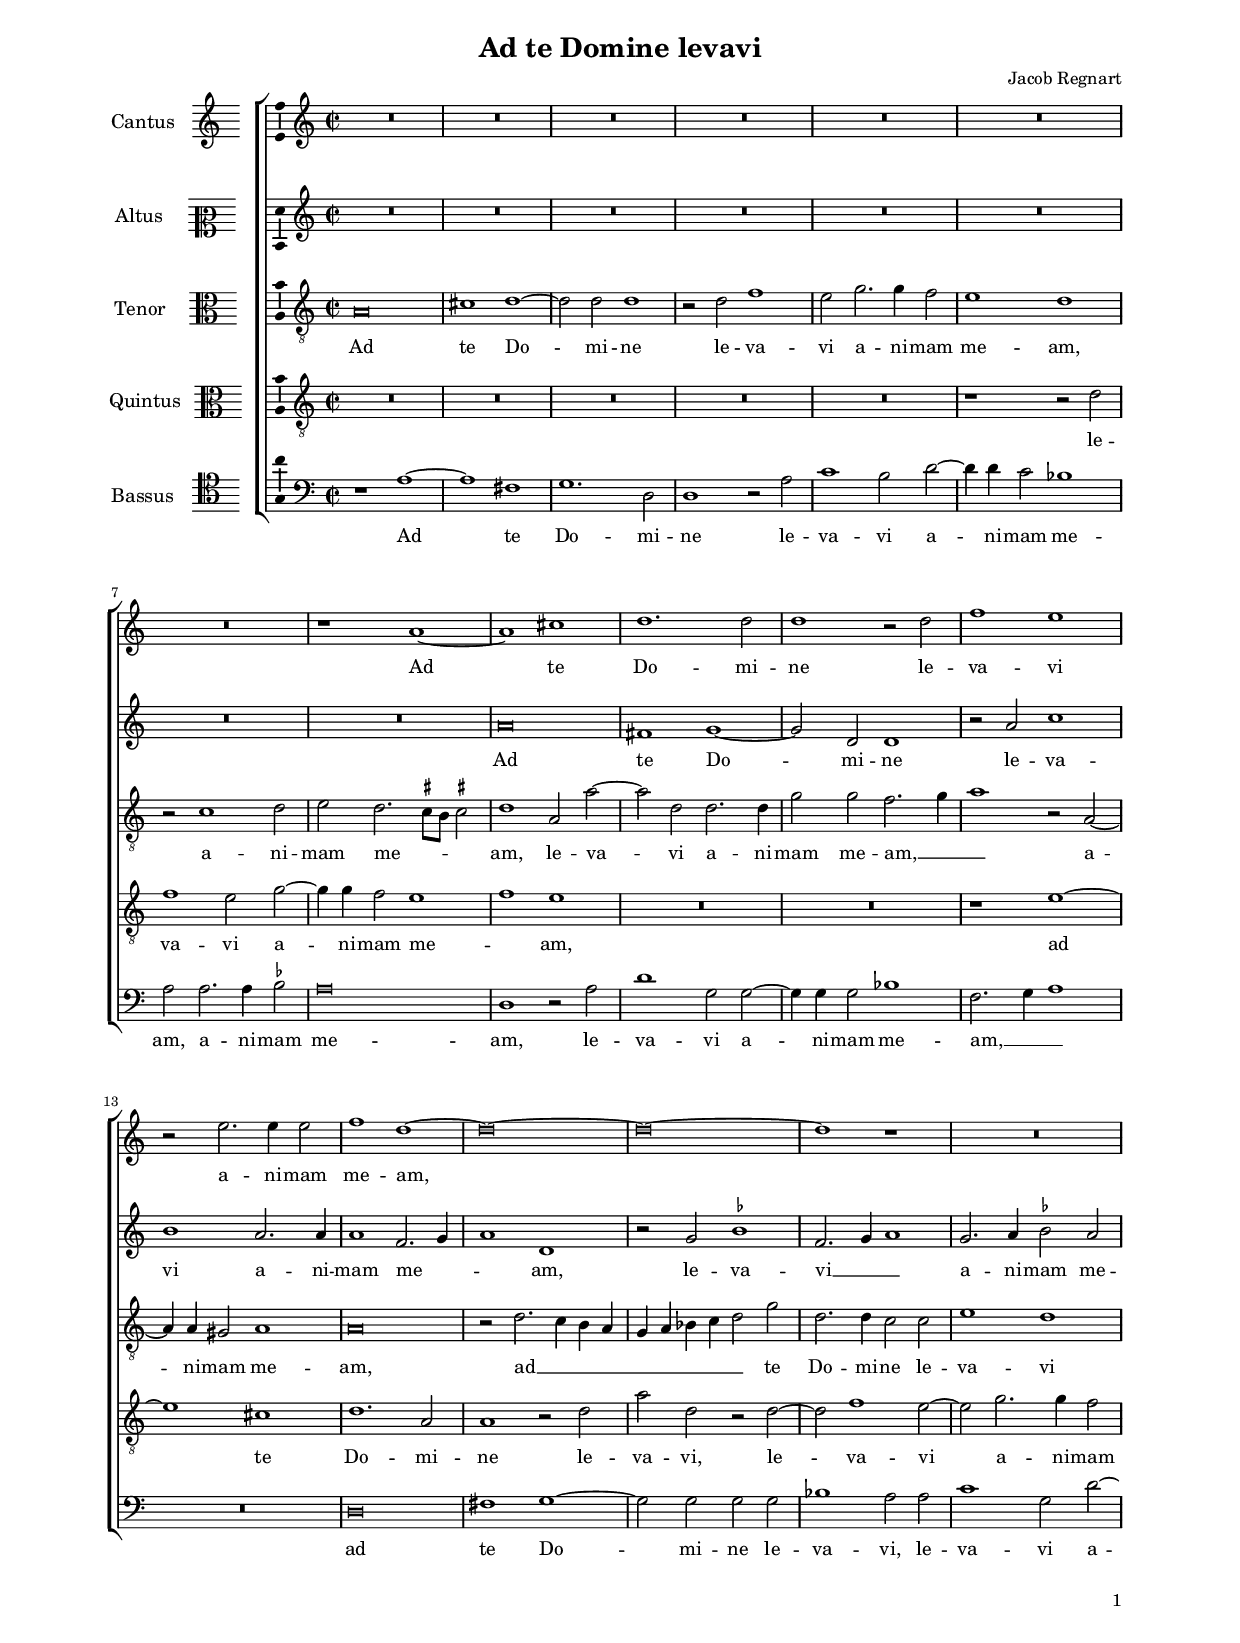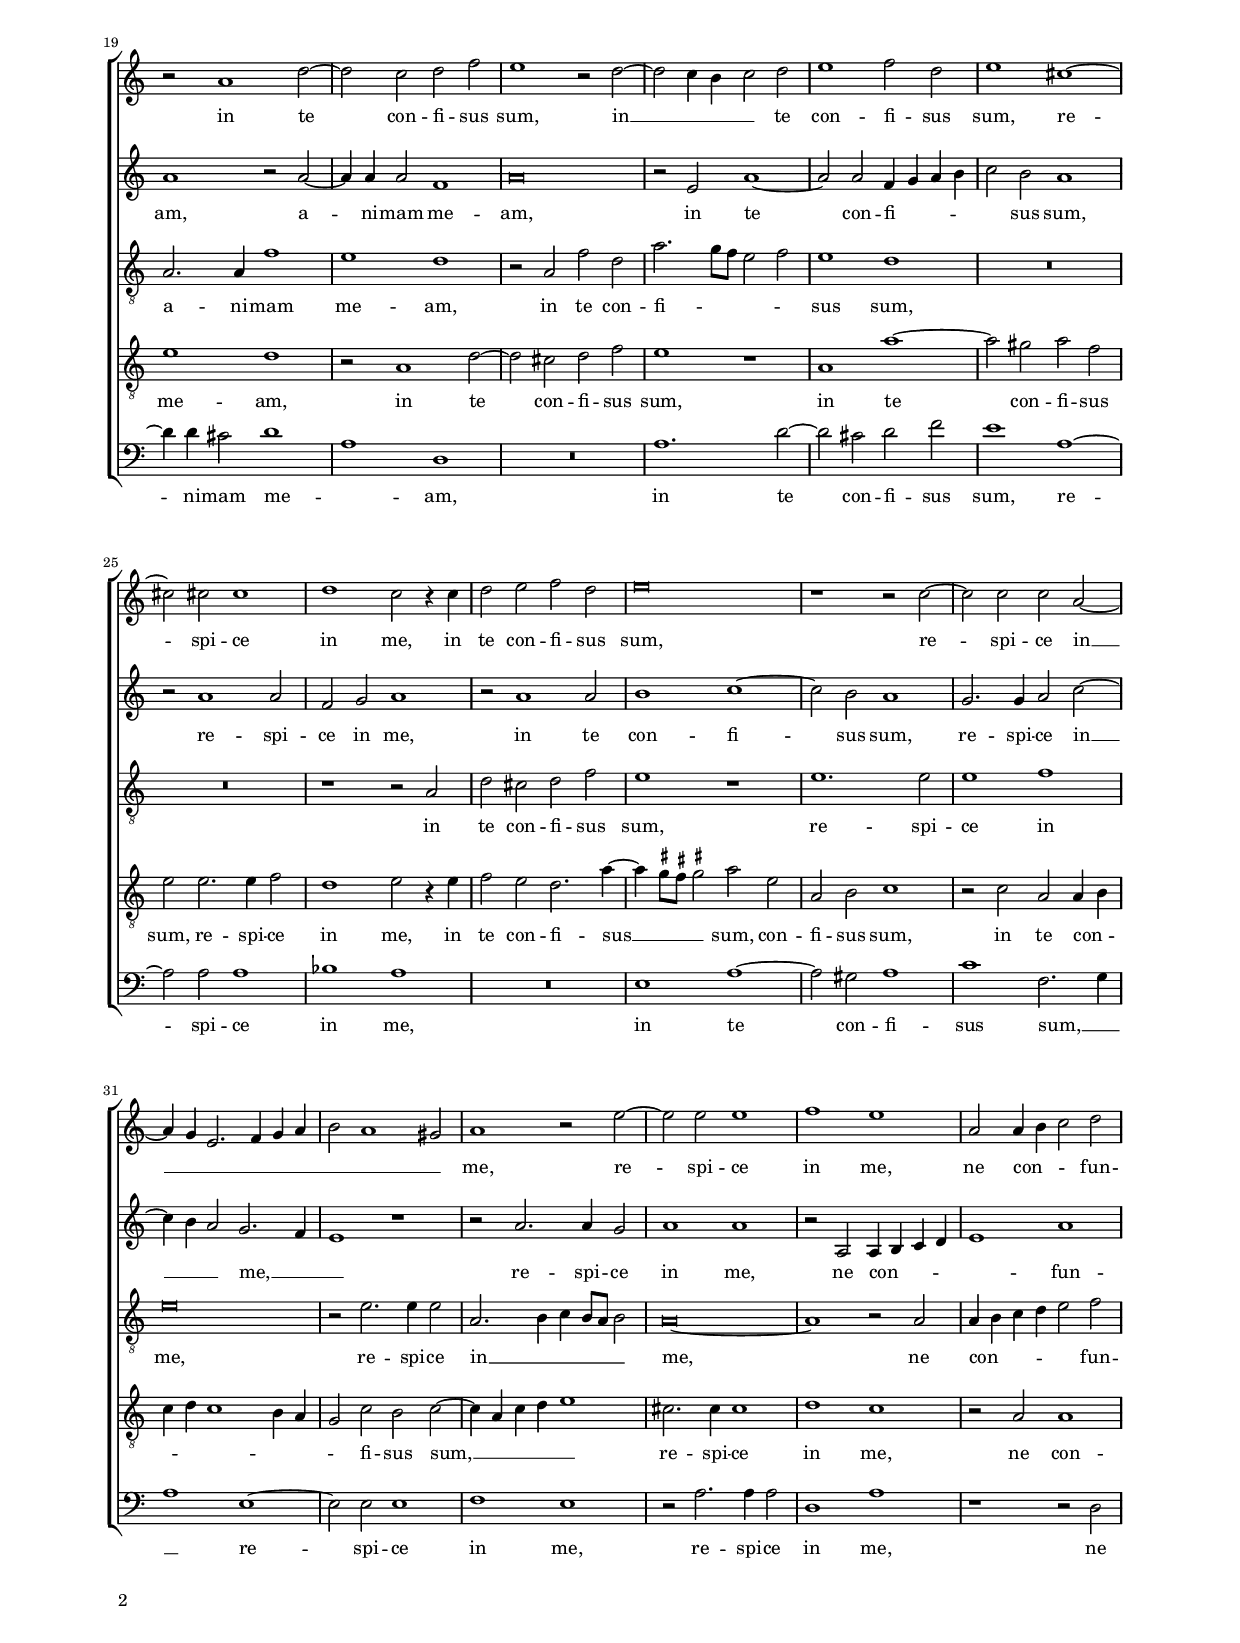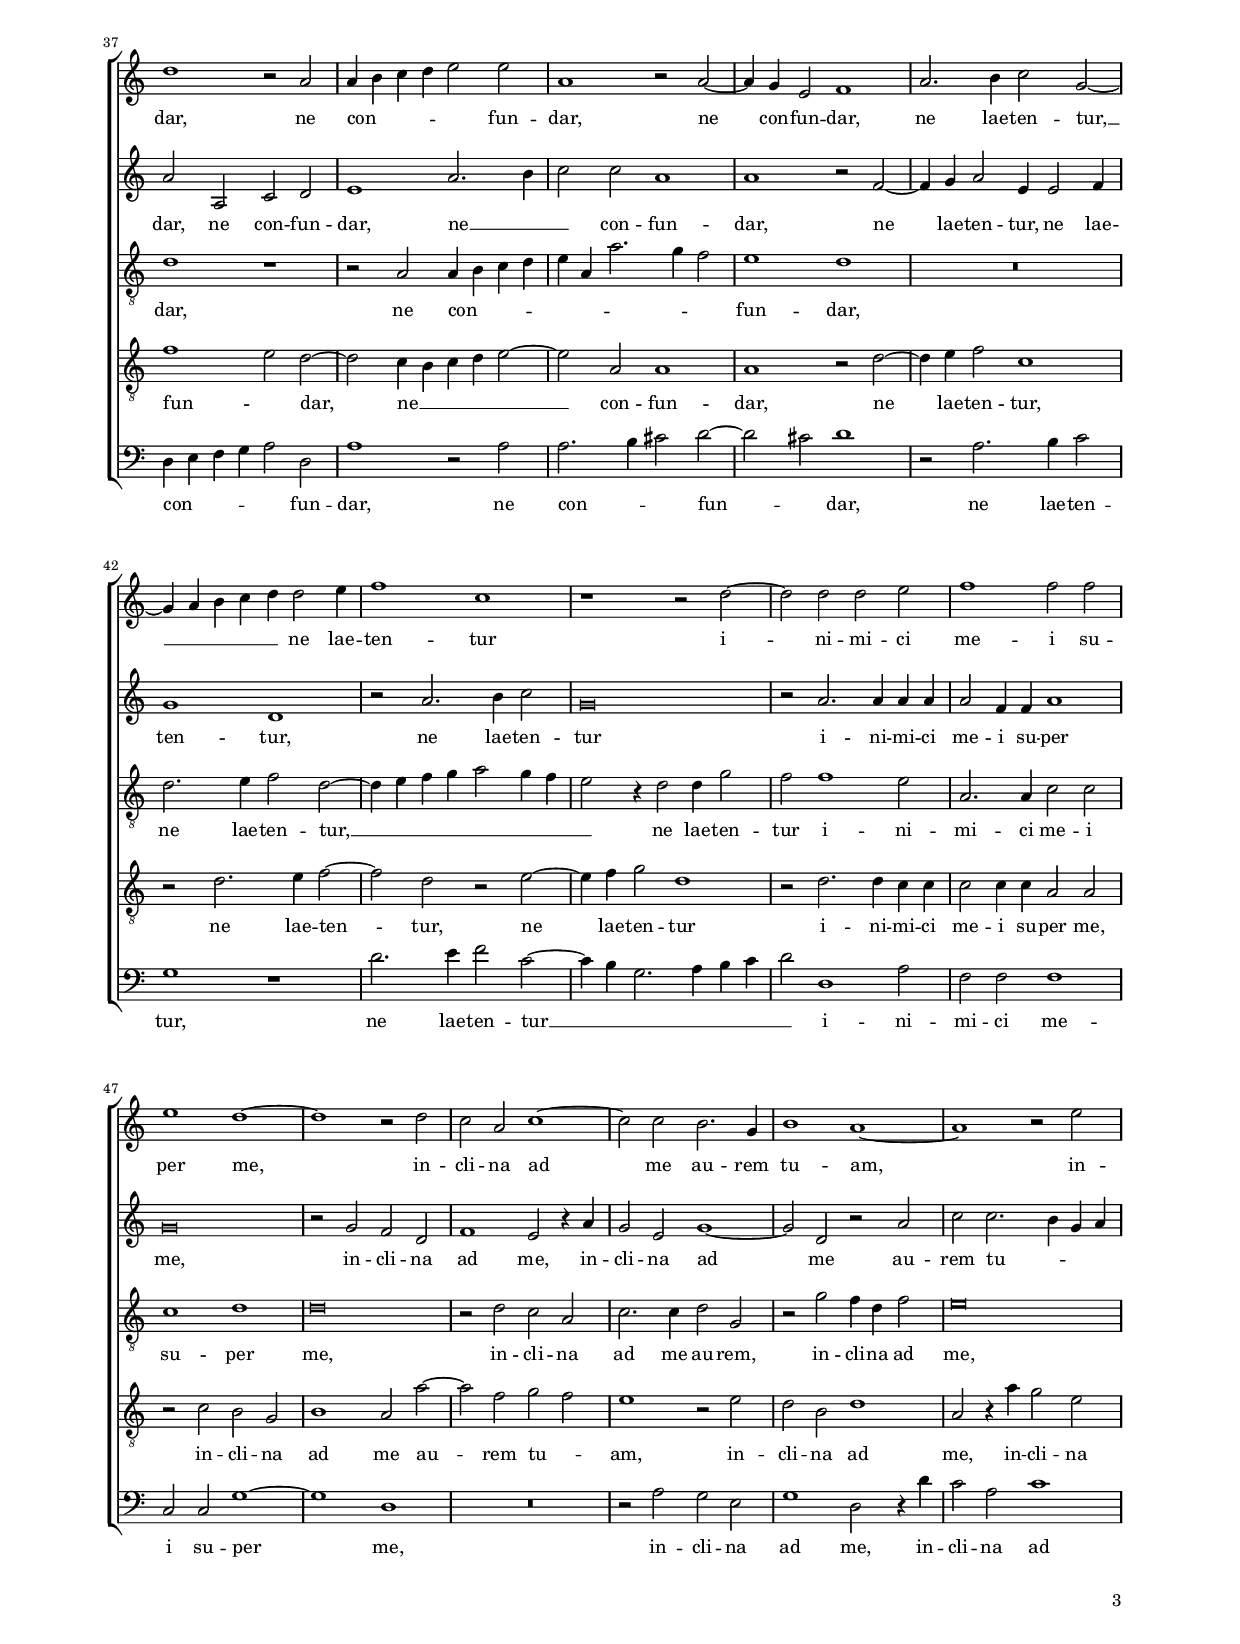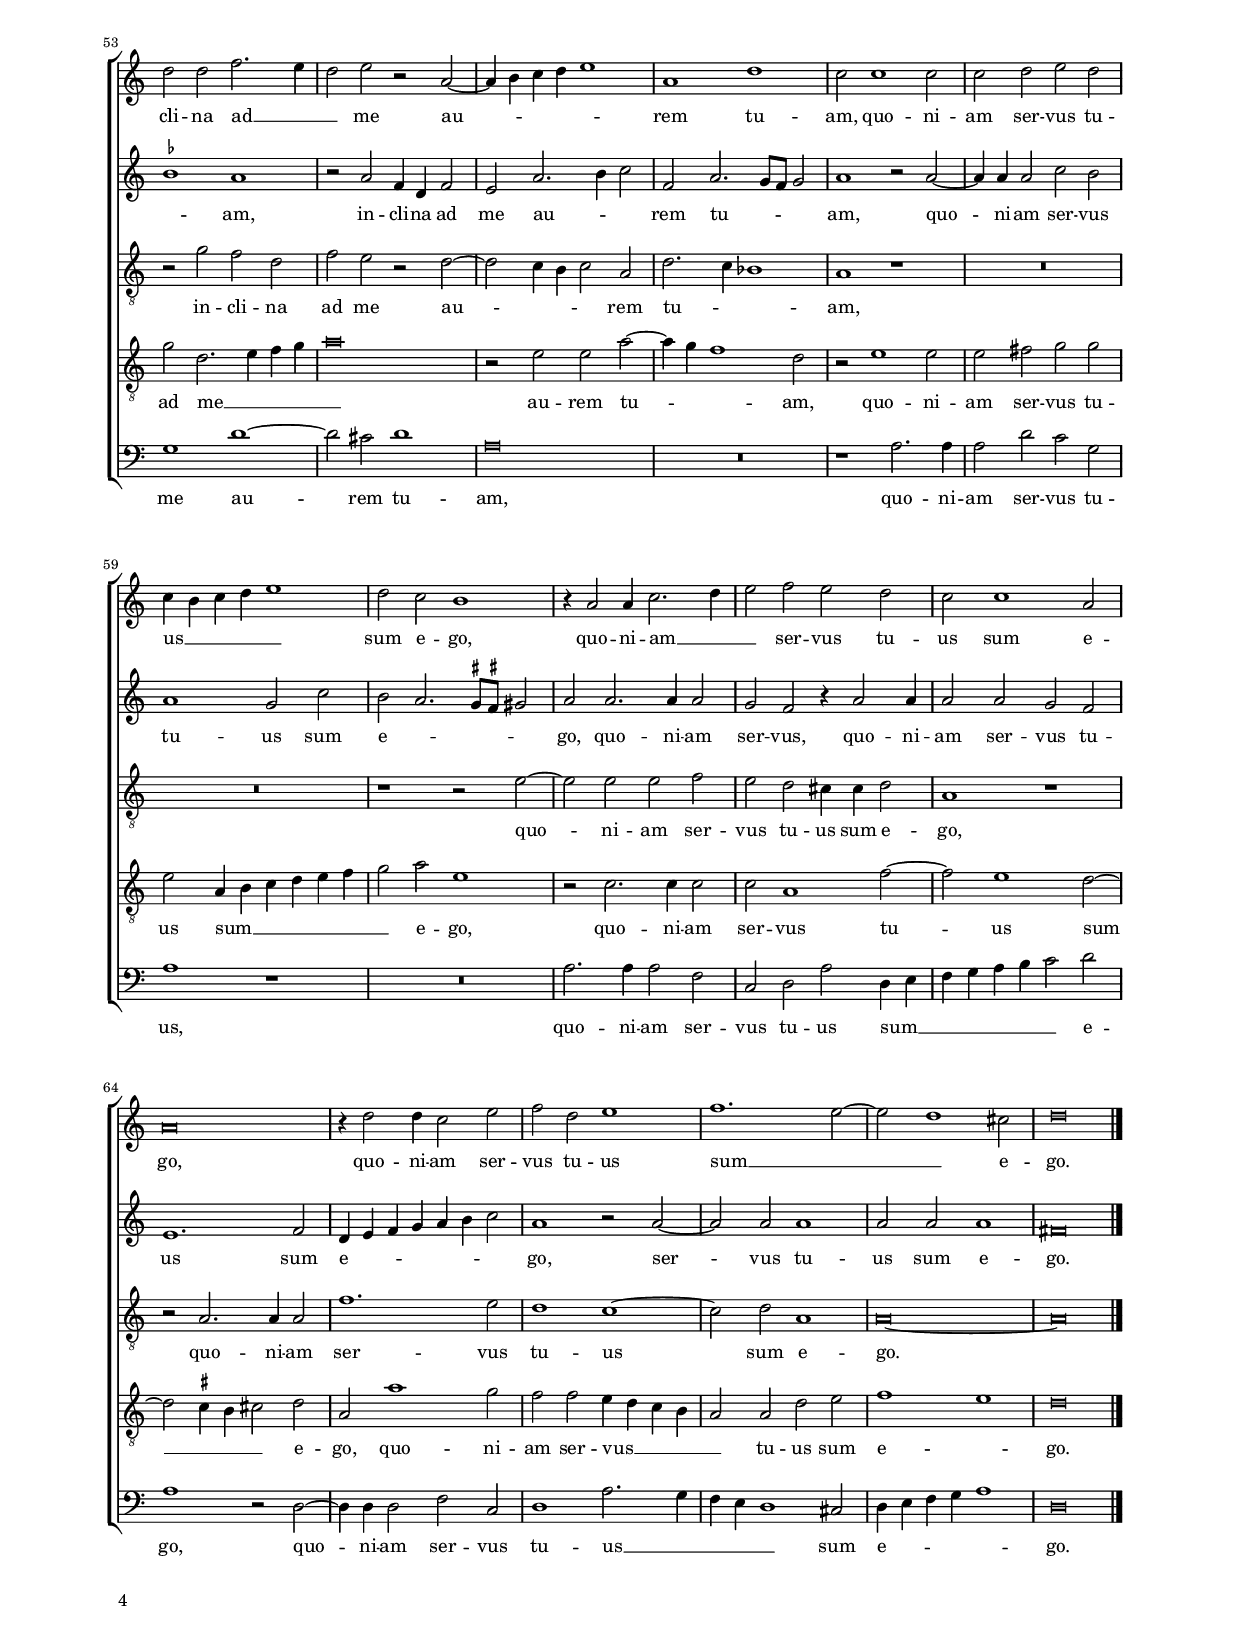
\header
{
  title="Ad te Domine levavi"
  composer="Jacob Regnart"
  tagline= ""
}

\version "2.24.0"
\include "deutsch.ly"
#(set-global-staff-size 15)
% #(set-default-paper-size "letter")
#(ly:set-option 'point-and-click #f)


\paper
	{
	top-margin = 1.8 \cm
	bottom-margin = 1.2 \cm
	left-margin = 2 \cm
	right-margin = 2 \cm
	ragged-bottom = ##f
	ragged-last-bottom = ##t
	print-page-number = ##f
	system-system-spacing = #'((basic-distance . 17) (minimum-distance . 14) (padding . 6) (strechability . 150))
	oddFooterMarkup=\markup   \fill-line { "" \fromproperty #'page:page-number-string }
	evenFooterMarkup=\markup  \fill-line { \fromproperty #'page:page-number-string "" }
	last-bottom-spacing = #'((basic-distance . 12) (minimum-distance . 7) (padding . 4))
%	systems-per-page = 3
%	min-systems-per-page = 3
%	print-all-headers = ##t
%	print-first-page-number = ##t
%	first-page-number = 1
	}

	
global = {
	\key c \major
	\time 2/2 \set Score.measureLength = #(ly:make-moment 2/1)
	\skip 1*2*69 \bar "|."
	}

	ficta = { \once \set suggestAccidentals = ##t }

	forget = #(define-music-function (music) (ly:music?) #{
		\accidentalStyle forget
		$music
		\accidentalStyle default
		#})



incipitcantus = \markup { \score {
	{
	\set Staff.instrumentName = \markup { \fontsize #1 "Cantus" }
	\key c \major
	\clef violin
	s4 \bar ""
	}
	\layout  {
	raggedright = ##t
	indent = 1.6 \cm
	line-width = 2.4\cm
	\context { \Staff \remove Time_signature_engraver }
	\override Staff.Clef.Y-extent = #'(0 . 0)
	}} \hspace #1 }

      
incipitaltus = \markup { \score {
	{
	\set Staff.instrumentName = \markup { \fontsize #1 "Altus" }
	\key c \major
	\clef mezzosoprano
	s4 \bar ""
	}
	\layout  {
	raggedright = ##t
	indent = 1.6 \cm
	line-width = 2.4\cm
	\context { \Staff \remove Time_signature_engraver }
	\override Staff.Clef.Y-extent = #'(0 . 0)
	}} \hspace #1 }


incipittenor = \markup { \score {
	{
	\set Staff.instrumentName = \markup { \fontsize #1 "Tenor" }
	\key c \major
	\clef alto
	s4 \bar ""
	}
	\layout  {
	raggedright = ##t
	indent = 1.6 \cm
	line-width = 2.4\cm
	\context { \Staff \remove Time_signature_engraver }
	\override Staff.Clef.Y-extent = #'(0 . 0)
	}} \hspace #1 }
      
      
incipitquintus = \markup { \score {
	{
	\set Staff.instrumentName = \markup { \fontsize #1 "Quintus" }
	\key c \major
	\clef alto
	s4 \bar ""
	}
	\layout  {
	raggedright = ##t
	indent = 1.6 \cm
	line-width = 2.4\cm
	\context { \Staff \remove Time_signature_engraver }
	\override Staff.Clef.Y-extent = #'(0 . 0)
	}} \hspace #1 }
      
      
incipitbassus = \markup { \score {
	{
	\set Staff.instrumentName = \markup { \fontsize #1 "Bassus" }
	\key c \major
	\clef tenor
	s4 \bar ""
	}
	\layout  {
	raggedright = ##t
	indent = 1.6 \cm
	line-width = 2.4\cm
	\context { \Staff \remove Time_signature_engraver }
	\override Staff.Clef.Y-extent = #'(0 . 0)
	}} \hspace #1 }


cantus =  \relative c''
	{
	R\breve
	R\breve
	R\breve
	R\breve
%5
	R\breve |
	R\breve
	R\breve
	r1 a~
	a1 cis
%10
	d1. d2 |
	d1 r2 d
	f1 e
	r2 e2. e4 e2
	f1 d~
%15
	d\breve~ |
	d\breve~
	d1 r
	R\breve
	r2 a1 d2~
%20
	d2 c d f |
	e1 r2 d~
	d2 c4 h c2 d
	e1 f2 d
	e1 cis~
%25
	cis2 cis cis1 |
	d1 c2 r4 c
	d2 e f d
	e\breve
	r1 r2 c~
%30
	c2 c c a~ |
	a4 g e2. f4 g a
	h2 a1 gis2
	a1 r2 e'~
	e2 e e1
%35
	f1 e |
	a,2 a4 h c2 d
	d1 r2 a
	a4 h c d e2 e
	a,1 r2 a~
%40
	a4 g e2 f1 |
	a2. h4 c2 g~
	g4 a h c d d2 e4
	f1 c
	r1 r2 d~
%45
	d2 d d e |
	f1 f2 f
	e1 d~
	d1 r2 d
	c2 a c1~
%50
	c2 c h2. g4 |
	h1 a~
	a1 r2 e'
	d2 d f2. e4
	d2 e r a,~
%55
	a4 h c d e1 |
	a,1 d
	c2 c1 c2
	c2 d e d
	c4 h c d e1
%60
	d2 c h1 |
	r4 a2 a4 c2. d4
	e2 f e d
	c2 c1 a2
	a\breve
%65
	r4 d2 d4 c2 e |
	f2 d e1
	f1. e2~
	e2 d1 cis2
	d\breve |
	}


altus =  \relative c'
	{
	R\breve
	R\breve
	R\breve
	R\breve
%5
	R\breve |
	R\breve
	R\breve
	R\breve
	a'\breve
%10
	fis1 g~ |
	g2 d d1
	r2 a' c1
	h1 a2. a4
	a1 f2. g4
%15
	a1 d, |
	r2 g \ficta b1
	f2. g4 a1
	g2. a4 \ficta b2 a
	a1 r2 a~
%20
	a4 a a2 f1 |
	a\breve
	r2 e a1~
	a2 a f4 g a h
	c2 h a1
%25
	r2 a1 a2 |
	f2 g a1
	r2 a1 a2
	h1 c~
	c2 h a1
%30
	g2. g4 a2 c~ |
	c4 h a2 g2. f4
	e1 r
	r2 a2. a4 g2
	a1 a
%35
	r2 a, a4 h c d |
	e1 a
	a2 a, c d
	e1 a2. h4
	c2 c a1
%40
	a1 r2 f~ |
	f4 g a2 e4 e2 f4
	g1 d
	r2 a'2. h4 c2
	g\breve
%45
	r2 a2. a4 a a  |
	a2 f4 f a1
	g\breve
	r2 g f d
	f1 e2 r4 a
%50
	g2 e g1~ |
	g2 d r a'
	c2 c2. h4 g a
	\ficta b1 a
	r2 a f4 d f2
%55
	e2 a2. h4 c2 |
	f,2 a2. g8 f g2
	a1 r2 a~
	a4 a a2 c h
	a1 g2 c
%60
	h2 a2. \ficta gis8 \ficta fis gis!2 |
	a2 a2. a4 a2
	g2 f r4 a2 a4
	a2 a g f
	e1. f2
%65
	d4 e f g a h c2 |
	a1 r2 a~
	a2 a a1
	a2 a a1
	fis\breve |
	}


tenor =  \relative c'
	{
	a\breve
	cis1 d~
	d2 d d1
	r2 d f1
%5
	e2 g2. g4 f2 |
	e1 d
	r2 c1 d2
	e2 d2. \ficta cis8 h \ficta cis!2
	d1 a2 a'~
%10
	a2 d, d2. d4 |
	g2 g f2. g4
	a1 r2 a,~
	a4 a gis2 a1
	a\breve
%15
	r2 d2. c4 h a |
	g4 a b c d2 g
	d2. d4 c2 c
	e1 d
	a2. a4 f'1
%20
	e1 d |
	r2 a f' d
	a'2. g8 f e2 f
	e1 d
	R\breve
%25
	R\breve |
	r1 r2 a
	d2 cis d f
	e1 r
	e1. e2
%30
	e1 f |
	e\breve
	r2 e2. e4 e2
	a,2. h4 c h8 a h2
	a\breve~
%35
	a1 r2 a |
	a4 h c d e2 f
	d1 r
	r2 a a4 h c d
	e4 a, a'2. g4 f2
%40
	e1 d |
	R\breve
	d2. e4 f2 d~
	d4 e f g a2 g4 f
	e2 r4 d2 d4 g2
%45
	f2 f1 e2 |
	a,2. a4 c2 c
	c1 d
	d\breve
	r2 d c a
%50
	c2. c4 d2 g, |
	r2 g' f4 d f2
	e\breve
	r2 g f d
	f2 e r d~
%55
	d2 c4 h c2 a |
	d2. c4 b1
	a1 r
	R\breve
	R\breve
%60
	r1 r2 e'~ | 
	e2 e e f
	e2 d cis4 cis d2
	a1 r
	r2 a2. a4 a2
%65
	f'1. e2 |
	d1 c~
	c2 d a1
	a\breve~
        a\breve |
	}


quintus  =  \relative c'
	{
	R\breve
	R\breve
	R\breve
	R\breve
%5
	R\breve |
	r1 r2 d
	f1 e2 g~
	g4 g f2 e1
	f1 e
%10
	R\breve |
	R\breve
	r1 e~
	e1 cis
	d1. a2
%15
	a1 r2 d |
	a'2 d, r d~
	d2 f1 e2~
	e2 g2. g4 f2
	e1 d
%20
	r2 a1 d2~ |
	d2 cis d f
	e1 r
	a,1 a'~
	a2 gis a f
%25
	e2 e2. e4 f2 |
	d1 e2 r4 e
	f2 e d2. a'4~
	a4 \ficta gis8 \ficta fis \ficta gis!2 a e
	a,2 h c1
%30
	r2 c a a4 h |
	c4 d c1 h4 a
	g2 c h c~
	c4 a c d e1
	cis2. cis4 cis1 
%35
	d1 c |
	r2 a a1
	f'1 e2 d~
	d2 c4 h c d e2~
	e2 a, a1
%40
	a1 r2 d~ |
	d4 e f2 c1
	r2 d2. e4 f2~
	f2 d r e~
	e4 f g2 d1
%45
	r2 d2. d4 c c |
	c2 c4 c a2 a
	r2 c h g
	h1 a2 a'~
	a2 f g f
%50
	e1 r2 e |
	d2 h d1
	a2 r4 a' g2 e
	g2 d2. e4 f g
	a\breve
%55
	r2 e e a~ |
	a4 g f1 d2
	r2 e1 e2
	e2 fis g g
	e2 a,4 h c d e f
%60
	g2 a e1 |
	r2 c2. c4 c2
	c2 a1 f'2~
	f2 e1 d2~
	d2 \ficta cis4 h cis!2 d
%65
	a2 a'1 g2 |
	f2 f e4 d c h
	a2 a d e
	f1 e
	d\breve |
	}


bassus  =  \relative c
	{
	r1 a'~
	a1 fis
	g1. d2
	d1 r2 a'
%5
	c1 h2 d~ |
	d4 d c2 b1
	a2 a2. a4 \ficta b2
	a\breve
	d,1 r2 a'
%10
	d1 g,2 g~ |
	g4 g g2 b1
	f2. g4 a1
	R\breve
	d,\breve
%15
	fis1 g~ |
	g2 g g g
	b1 a2 a
	c1 g2 d'~
	d4 d cis2 d1
%20
	a1 d, |
	R\breve
	a'1. d2~
	d2 cis d f
	e1 a,~
%25
	a2 a a1 |
	b1 a
	R\breve
	e1 a~
	a2 gis a1
%30
	c1 f,2. g4 |
	a1 e~
	e2 e e1
	f1 e
	r2 a2. a4 a2
%35
	d,1 a' |
	r1 r2 d,
	d4 e f g a2 d,
	a'1 r2 a
	a2. h4 cis2 d~
%40
	d2 cis d1 |
	r2 a2. h4 c2
	g1 r
	d'2. e4 f2 c~
	c4 h g2. a4 h c
%45
	d2 d,1 a'2 |
	f2 f f1
	c2 c g'1~
	g1 d
	R\breve
%50
	r2 a' g e |
	g1 d2 r4 d'
	c2 a c1
	g1 d'~
	d2 cis d1
%55
	a\breve |
	R\breve
	r1 a2. a4
	a2 d c g
	a1 r
%60
	R\breve |
	a2. a4 a2 f
	c2 d a' d,4 e
	f4 g a h c2 d
	a1 r2 d,~
%65
	d4 d d2 f c |
	d1 a'2. g4
	f4 e d1 cis2
	d4 e f g a1
	d,\breve |
	}


lyricscantus = \lyricmode {
	Ad te Do -- mi -- ne le -- va -- vi a -- ni -- mam me -- am,
        in te con -- fi -- sus sum,
        in __ _ _ _ te con -- fi -- sus sum,
        re -- spi -- ce in me,
        in te con -- fi -- sus sum,
        re -- spi -- ce in __ _ _ _ _ _ _ _ _ me,
        re -- spi -- ce in me,
        ne con -- _ _ fun -- dar,
        ne con -- _ _ _ _ fun -- dar,
        ne con -- fun -- dar,
        ne lae -- ten -- tur, __ _ _ _ _
        ne lae -- ten -- tur i -- ni -- mi -- ci me -- i su -- per me,
        in -- cli -- na ad me au -- rem tu -- am,
        in -- cli -- na ad __ _ _ me au -- _ _ _ _ rem tu -- am,
        quo -- ni -- am ser -- vus tu -- us __ _ _ _ _ sum e -- go,
        quo -- ni -- am __ _ _ ser -- vus tu -- us sum e -- go,
        quo -- ni -- am ser -- vus tu -- us sum __ _ _ e -- go.
	}


lyricsaltus = \lyricmode {
	Ad te Do -- mi -- ne le -- va -- vi a -- ni -- mam me -- _ _ am,
        le -- va -- vi __ _ _ a -- ni -- mam me -- am,
        a -- ni -- mam me -- am,
        in te con -- fi -- _ _ _ _ sus sum,
        re -- spi -- ce in me,
        in te con -- fi -- sus sum,
        re -- spi -- ce in __ _ _ me, __ _ _
        re -- spi -- ce in me,
        ne con -- _ _ _ _ fun -- dar,
        ne con -- fun -- dar,
        ne __ _ _ con -- fun -- dar,
        ne lae -- ten -- tur,
        ne lae -- ten -- tur,
        ne lae -- ten -- tur i -- ni -- mi -- ci me -- i su -- per me,
        in -- cli -- na ad me,
        in -- cli -- na ad me au -- rem tu -- _ _ _ _ am,
        in -- cli -- na ad me au -- _ _ rem tu -- _ _ _ am,
        quo -- ni -- am ser -- vus tu -- us sum e -- _ _ _ _ go,
        quo -- ni -- am ser -- vus,
        quo -- ni -- am ser -- vus tu -- us sum e -- _ _ _ _ _ _ go,
        ser -- vus tu -- us sum e -- go.
	}


lyricstenor = \lyricmode {
	Ad te Do -- mi -- ne le -- va -- vi a -- ni -- mam me -- am,
        a -- ni -- mam me -- _ _ _ am,
        le -- va -- vi a -- ni -- mam me -- am, __ _ _
        a -- ni -- mam me -- am,
        ad __ _ _ _ _ _ _ _ _ te Do -- mi -- ne le -- va -- vi a -- ni -- mam me -- am,
        in te con -- fi -- _ _ _ _ sus sum,
        in te con -- fi -- sus sum,
        re -- spi -- ce in me,
        re -- spi -- ce in __ _ _ _ _ _ me,
        ne con -- _ _ _ _ fun -- dar,
        ne con -- _ _ _ _ _ _ _ _ fun -- dar,
        ne lae -- ten -- tur, __ _ _ _ _ _ _ _
        ne lae -- ten -- tur i -- ni -- mi -- ci me -- i su -- per me,
        in -- cli -- na ad me au -- rem,
        in -- cli -- na ad me,
        in -- cli -- na ad me au -- _ _ _ rem tu -- _ _ am,
        quo -- ni -- am ser -- vus tu -- us sum e -- go,
        quo -- ni -- am ser -- vus tu -- us sum e -- go.
	}


lyricsquintus = \lyricmode {
	le -- va -- vi a -- ni -- mam me -- _ am,
        ad te Do -- mi -- ne le -- va -- vi,
        le -- va -- vi a -- ni -- mam me -- am,
        in te con -- fi -- sus sum,
        in te con -- fi -- sus sum,
        re -- spi -- ce in me,
        in te con -- fi -- sus __ _ _ _ sum,
        con -- fi -- sus sum,
        in te con -- _ _ _ _ _ _ _ fi -- sus sum, __ _ _ _ _
        re -- spi -- ce in me,
        ne con -- fun -- _ dar,
        ne __ _ _ _ _ con -- fun -- dar,
        ne lae -- ten -- tur,
        ne lae -- ten -- tur,
        ne lae -- ten -- tur i -- ni -- mi -- ci me -- i su -- per me,
        in -- cli -- na ad me au -- rem tu -- _ am,
        in -- cli -- na ad me,
        in -- cli -- na ad me __ _ _ _ _ au -- rem tu -- _ _ am,
        quo -- ni -- am ser -- vus tu -- us sum __ _ _ _ _ _ _ e -- go,
        quo -- ni -- am ser -- vus tu -- us sum __ _ _ _ e -- go,
        quo -- ni -- am ser -- vus __ _ _ _ _ tu -- us sum e -- _ go.
	}


lyricsbassus = \lyricmode {
	Ad te Do -- mi -- ne le -- va -- vi a -- ni -- mam me -- am,
        a -- ni -- mam me -- am,
        le -- va -- vi a -- ni -- mam me -- am, __ _ _
        ad te Do -- mi -- ne le -- va -- vi,
        le -- va -- vi a -- ni -- mam me -- _ am,
        in te con -- fi -- sus sum,
        re -- spi -- ce in me,
        in te con -- fi -- sus sum, __ _ _
        re -- spi -- ce in me,
        re -- spi -- ce in me,
        ne con -- _ _ _ _ fun -- dar,
        ne con -- _ _ fun -- _ dar,
        ne lae -- ten -- tur,
        ne lae -- ten -- tur __ _ _ _ _ _ _ 
        i -- ni -- mi -- ci me -- i su -- per me,
        in -- cli -- na ad me,
        in -- cli -- na ad me au -- rem tu -- am,
        quo -- ni -- am ser -- vus tu -- us,
        quo -- ni -- am ser -- vus tu -- us sum __ _ _ _ _ _ _ e -- go,
        quo -- ni -- am ser -- vus tu -- us __ _ _ _ _ sum e -- _ _ _ _ go.
	}


\score
{  
	\transpose c c {
	\new ChoirStaff \with { \override StaffGrouper.staff-staff-spacing.basic-distance = #12 }
	<<

	\new Staff << \global
	\new Voice="v1" {
		\set Staff.instrumentName=\incipitcantus
%		\set Staff.instrumentName= "S"
		\set Staff.midiInstrument = "reed organ"
		\clef violin
		\cantus }
	\new Lyrics \lyricsto "v1" {\lyricscantus }
	>>


	\new Staff << \global
	\new Voice="v2" {
		\set Staff.instrumentName=\incipitaltus
%		\set Staff.instrumentName= "A"
		\set Staff.midiInstrument = "reed organ"
		\clef violin % "G_8"
		\altus}
	\new Lyrics \lyricsto "v2" {\lyricsaltus }
	>>


	\new Staff << \global
	\new Voice="v3" {
		\set Staff.instrumentName=\incipittenor
%		\set Staff.instrumentName= "T"
		\set Staff.midiInstrument = "reed organ"
		\clef "G_8"
		\tenor }
	\new Lyrics \lyricsto "v3" {\lyricstenor }
	>>


	\new Staff << \global
	\new Voice="v5" {
		\set Staff.instrumentName=\incipitquintus
%		\set Staff.instrumentName= "Q"
		\set Staff.midiInstrument = "reed organ"
		\clef "G_8"
		\quintus}
	\new Lyrics \lyricsto "v5" {\lyricsquintus }
	>>


	\new Staff << \global
	\new Voice="v4" {
		\set Staff.instrumentName=\incipitbassus
%		\set Staff.instrumentName= "B"
		\set Staff.midiInstrument = "reed organ"
		\clef bass 
		\bassus }
	\new Lyrics \lyricsto "v4" {\lyricsbassus}
	>>

	>>
	} % transpose

	\layout
	{
	indent = 2.5\cm
	\context { \Lyrics \override VerticalAxisGroup.nonstaff-relatedstaff-spacing.padding = #1.4 }
%	\context { \Lyrics \override LyricText.font-size = #1 }
	\context { \Staff \override TimeSignature.break-visibility = #end-of-line-invisible }
	\context { \Staff \consists Ambitus_engraver }
	\context { \Score \override BarNumber.padding = #2 }
	\context { \Voice \override NoteHead.style = #'baroque }
	}

\midi
	{
    	\tempo 2 = 90
	}

}


% EOF
